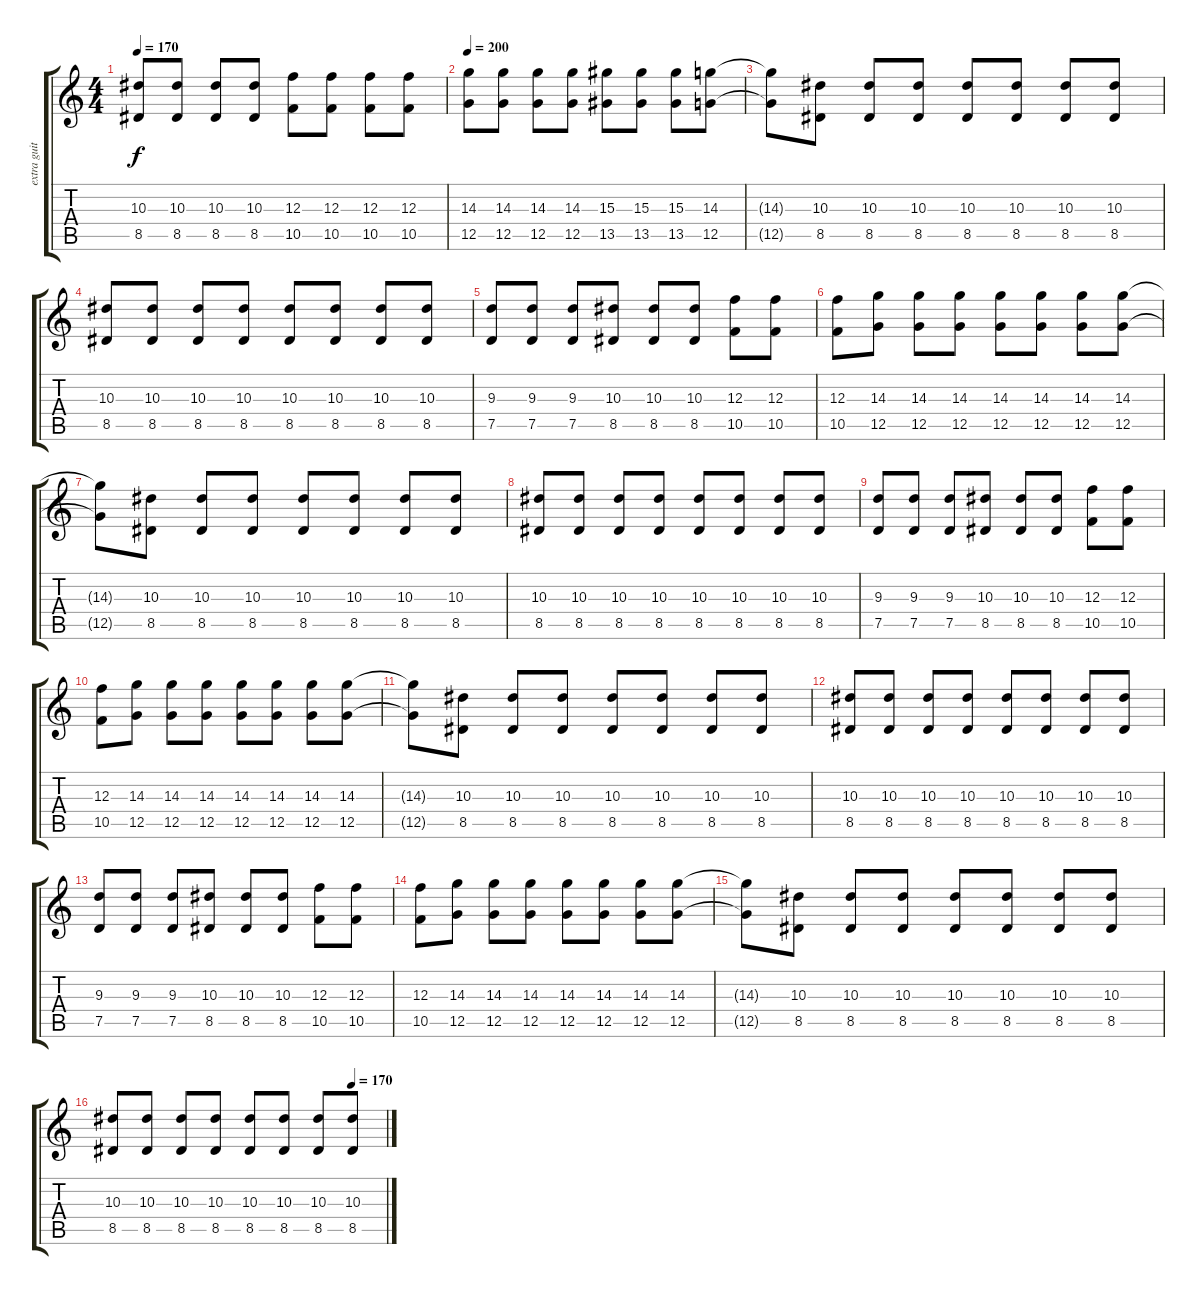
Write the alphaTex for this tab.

\track ("extra guitar" "extra guit") {instrument distortionguitar}
\staff {score tabs}
\tuning (D4 A3 F3 C3 G2 C2) {hide}
\ts (4 4)
\tempo 170
\clef g2
\ks c
(10.3 8.5).8{dy f} (10.3 8.5).8 (10.3 8.5).8 (10.3 8.5).8 (12.3 10.5).8 (12.3 10.5).8 (12.3 10.5).8 (12.3 10.5).8 |
\tempo 200
(14.3 12.5).8 (14.3 12.5).8 (14.3 12.5).8 (14.3 12.5).8 (15.3 13.5).8 (15.3 13.5).8 (15.3 13.5).8 (14.3 12.5).8 |
(14.3{t} 12.5{t}).8 (10.3 8.5).8 (10.3 8.5).8 (10.3 8.5).8 (10.3 8.5).8 (10.3 8.5).8 (10.3 8.5).8 (10.3 8.5).8 |
(10.3 8.5).8 (10.3 8.5).8 (10.3 8.5).8 (10.3 8.5).8 (10.3 8.5).8 (10.3 8.5).8 (10.3 8.5).8 (10.3 8.5).8 |
(9.3 7.5).8 (9.3 7.5).8 (9.3 7.5).8 (10.3 8.5).8 (10.3 8.5).8 (10.3 8.5).8 (12.3 10.5).8 (12.3 10.5).8 |
(12.3 10.5).8 (14.3 12.5).8 (14.3 12.5).8 (14.3 12.5).8 (14.3 12.5).8 (14.3 12.5).8 (14.3 12.5).8 (14.3 12.5).8 |
(14.3{t} 12.5{t}).8 (10.3 8.5).8 (10.3 8.5).8 (10.3 8.5).8 (10.3 8.5).8 (10.3 8.5).8 (10.3 8.5).8 (10.3 8.5).8 |
(10.3 8.5).8 (10.3 8.5).8 (10.3 8.5).8 (10.3 8.5).8 (10.3 8.5).8 (10.3 8.5).8 (10.3 8.5).8 (10.3 8.5).8 |
(9.3 7.5).8 (9.3 7.5).8 (9.3 7.5).8 (10.3 8.5).8 (10.3 8.5).8 (10.3 8.5).8 (12.3 10.5).8 (12.3 10.5).8 |
(12.3 10.5).8 (14.3 12.5).8 (14.3 12.5).8 (14.3 12.5).8 (14.3 12.5).8 (14.3 12.5).8 (14.3 12.5).8 (14.3 12.5).8 |
(14.3{t} 12.5{t}).8 (10.3 8.5).8 (10.3 8.5).8 (10.3 8.5).8 (10.3 8.5).8 (10.3 8.5).8 (10.3 8.5).8 (10.3 8.5).8 |
(10.3 8.5).8 (10.3 8.5).8 (10.3 8.5).8 (10.3 8.5).8 (10.3 8.5).8 (10.3 8.5).8 (10.3 8.5).8 (10.3 8.5).8 |
(9.3 7.5).8 (9.3 7.5).8 (9.3 7.5).8 (10.3 8.5).8 (10.3 8.5).8 (10.3 8.5).8 (12.3 10.5).8 (12.3 10.5).8 |
(12.3 10.5).8 (14.3 12.5).8 (14.3 12.5).8 (14.3 12.5).8 (14.3 12.5).8 (14.3 12.5).8 (14.3 12.5).8 (14.3 12.5).8 |
(14.3{t} 12.5{t}).8 (10.3 8.5).8 (10.3 8.5).8 (10.3 8.5).8 (10.3 8.5).8 (10.3 8.5).8 (10.3 8.5).8 (10.3 8.5).8 |
\tempo (170 0.875)
(10.3 8.5).8 (10.3 8.5).8 (10.3 8.5).8 (10.3 8.5).8 (10.3 8.5).8 (10.3 8.5).8 (10.3 8.5).8 (10.3 8.5).8
